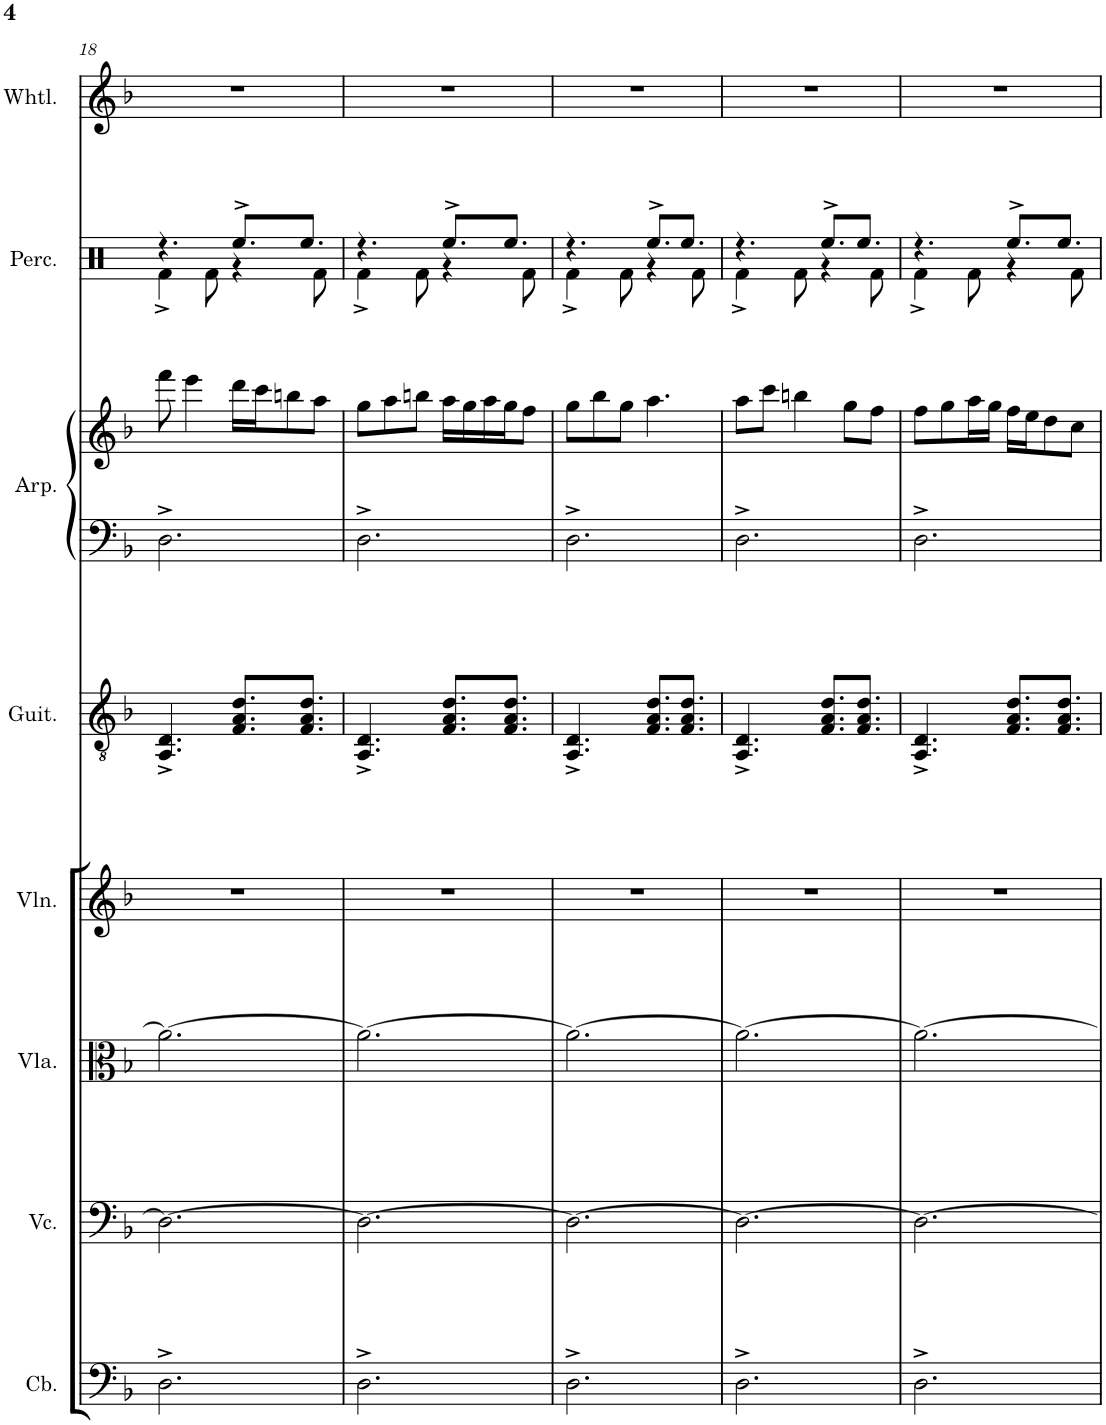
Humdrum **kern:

**kern	**kern	**kern	**kern	**kern	**kern	**kern	**kern	**kern
*part8	*part7	*part6	*part5	*part4	*part3	*part3	*part2	*part1
*staff9	*staff8	*staff7	*staff6	*staff5	*staff4	*staff3	*staff2	*staff1
*I"Contrabajo	*I"Violonchelo	*I"Viola	*I"Violín	*I"Guitarra	*I"Arpa	*	*I"Percusión	*I"Whistle
*I'Cb.	*I'Vc.	*I'Vla.	*I'Vln.	*I'Guit.	*I'Arp.	*	*I'Perc.	*I'Whtl.
!!LO:PB:g=z
*clefF4	*clefF4	*clefC3	*clefG2	*clefGv2	*clefF4	*clefG2	*clefX	*clefG2
*Trd7c12	*	*	*	*	*	*	*	*
*k[b-]	*k[b-]	*k[b-]	*k[b-]	*k[b-]	*k[b-]	*k[b-]	*k[]	*k[b-]
*M6/8	*M6/8	*M6/8	*M6/8	*M6/8	*M6/8	*M6/8	*M6/8	*M6/8
=18	=18	=18	=18	=18	=18	=18	=18	=18
*	*	*	*	*	*	*	*^	*
2.D^\	2.D\_	2.a\_	2.r	4.AA/^ 4.D/^	2.D^\	8fff\	4.r	4Rf^\	2.r
.	.	.	.	.	.	4eee\	.	.	.
.	.	.	.	.	.	.	.	8Rf\	.
.	.	.	.	8.F/ 8.A/ 8.d/L	.	16ddd\LL	8.Ree^/L	4r	.
.	.	.	.	.	.	16ccc\J	.	.	.
.	.	.	.	.	.	8bbn\	.	.	.
.	.	.	.	8.F/ 8.A/ 8.d/J	.	.	8.Ree/J	.	.
.	.	.	.	.	.	8aa\J	.	8Rf\	.
=19	=19	=19	=19	=19	=19	=19	=19	=19	=19
2.D^\	2.D\_	2.a\_	2.r	4.AA/^ 4.D/^	2.D^\	8gg\L	4.r	4Rf^\	2.r
.	.	.	.	.	.	8aa\	.	.	.
.	.	.	.	.	.	8bbn\J	.	8Rf\	.
.	.	.	.	8.F/ 8.A/ 8.d/L	.	16aa\LL	8.Ree^/L	4r	.
.	.	.	.	.	.	16gg\	.	.	.
.	.	.	.	.	.	16aa\	.	.	.
.	.	.	.	8.F/ 8.A/ 8.d/J	.	16gg\J	8.Ree/J	.	.
.	.	.	.	.	.	8ff\J	.	8Rf\	.
=20	=20	=20	=20	=20	=20	=20	=20	=20	=20
2.D^\	2.D\_	2.a\_	2.r	4.AA/^ 4.D/^	2.D^\	8gg\L	4.r	4Rf^\	2.r
.	.	.	.	.	.	8bb-\	.	.	.
.	.	.	.	.	.	8gg\J	.	8Rf\	.
.	.	.	.	8.F/ 8.A/ 8.d/L	.	4.aa\	8.Ree^/L	4r	.
.	.	.	.	8.F/ 8.A/ 8.d/J	.	.	8.Ree/J	.	.
.	.	.	.	.	.	.	.	8Rf\	.
=21	=21	=21	=21	=21	=21	=21	=21	=21	=21
2.D^\	2.D\_	2.a\_	2.r	4.AA/^ 4.D/^	2.D^\	8aa\L	4.r	4Rf^\	2.r
.	.	.	.	.	.	8ccc\J	.	.	.
.	.	.	.	.	.	4bbn\	.	8Rf\	.
.	.	.	.	8.F/ 8.A/ 8.d/L	.	.	8.Ree^/L	4r	.
.	.	.	.	.	.	8gg\L	.	.	.
.	.	.	.	8.F/ 8.A/ 8.d/J	.	.	8.Ree/J	.	.
.	.	.	.	.	.	8ff\J	.	8Rf\	.
=22	=22	=22	=22	=22	=22	=22	=22	=22	=22
2.D^\	2.D\_	2.a\_	2.r	4.AA/^ 4.D/^	2.D^\	8ff\L	4.r	4Rf^\	2.r
.	.	.	.	.	.	8gg\	.	.	.
.	.	.	.	.	.	16aa\L	.	8Rf\	.
.	.	.	.	.	.	16gg\JJ	.	.	.
.	.	.	.	8.F/ 8.A/ 8.d/L	.	16ff\LL	8.Ree^/L	4r	.
.	.	.	.	.	.	16ee\J	.	.	.
.	.	.	.	.	.	8dd\	.	.	.
.	.	.	.	8.F/ 8.A/ 8.d/J	.	.	8.Ree/J	.	.
.	.	.	.	.	.	8cc\J	.	8Rf\	.
*	*	*	*	*	*	*	*v	*v	*
=	=	=	=	=	=	=	=	=
*-	*-	*-	*-	*-	*-	*-	*-	*-
